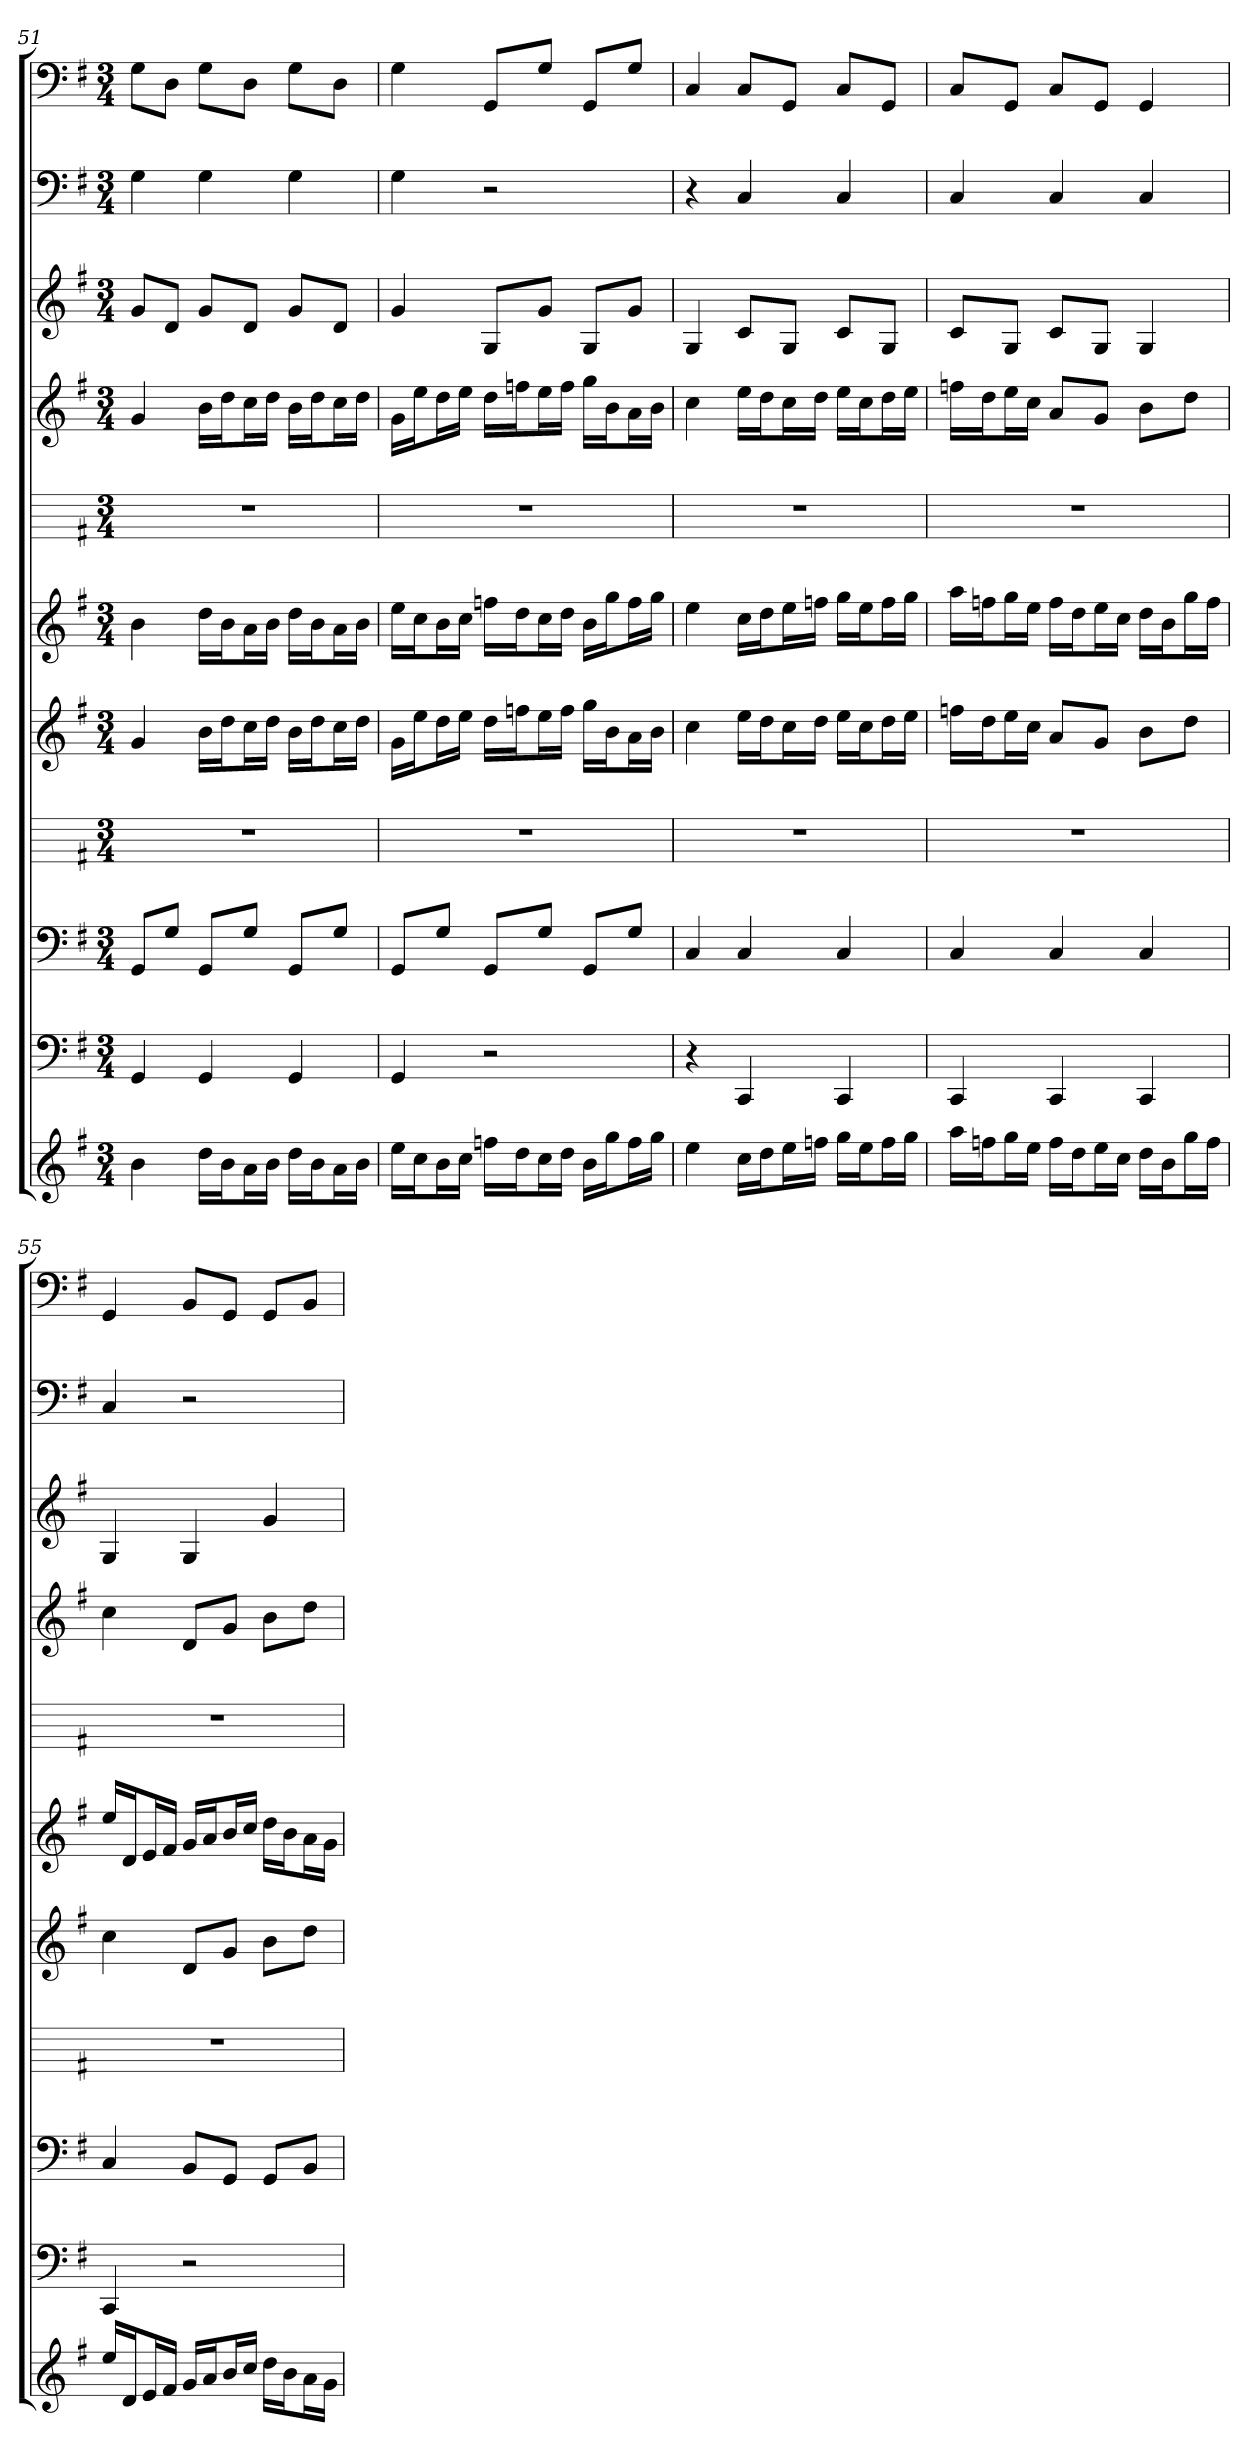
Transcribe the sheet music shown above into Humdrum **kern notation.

**kern	**kern	**kern	**kern	**kern	**kern	**kern	**kern	**kern	**kern	**kern
*part11	*part10	*part9	*part8	*part7	*part6	*part5	*part4	*part3	*part2	*part1
*staff11	*staff10	*staff9	*staff8	*staff7	*staff6	*staff5	*staff4	*staff3	*staff2	*staff1
*k[f#]	*k[f#]	*k[f#]	*k[f#]	*k[f#]	*k[f#]	*k[f#]	*k[f#]	*k[f#]	*k[f#]	*k[f#]
*G:	*G:	*G:	*G:	*G:	*G:	*G:	*G:	*G:	*G:	*G:
*M3/4	*M3/4	*M3/4	*M3/4	*M3/4	*M3/4	*M3/4	*M3/4	*M3/4	*M3/4	*M3/4
=51	=51	=51	=51	=51	=51	=51	=51	=51	=51	=51
4b	4GG	8GGL	2.r	4g	4b	2.r	4g	8gL	4G	8GL
.	.	8GJ	.	.	.	.	.	8dJ	.	8DJ
16ddLL	4GG	8GGL	.	16bLL	16ddLL	.	16bLL	8gL	4G	8GL
16bJ	.	.	.	16ddJ	16bJ	.	16ddJ	.	.	.
16aL	.	8GJ	.	16ccL	16aL	.	16ccL	8dJ	.	8DJ
16bJJ	.	.	.	16ddJJ	16bJJ	.	16ddJJ	.	.	.
16ddLL	4GG	8GGL	.	16bLL	16ddLL	.	16bLL	8gL	4G	8GL
16bJ	.	.	.	16ddJ	16bJ	.	16ddJ	.	.	.
16aL	.	8GJ	.	16ccL	16aL	.	16ccL	8dJ	.	8DJ
16bJJ	.	.	.	16ddJJ	16bJJ	.	16ddJJ	.	.	.
=52	=52	=52	=52	=52	=52	=52	=52	=52	=52	=52
16eeLL	4GG	8GGL	2.r	16gLL	16eeLL	2.r	16gLL	4g	4G	4G
16ccJ	.	.	.	16eeJ	16ccJ	.	16eeJ	.	.	.
16bL	.	8GJ	.	16ddL	16bL	.	16ddL	.	.	.
16ccJJ	.	.	.	16eeJJ	16ccJJ	.	16eeJJ	.	.	.
16ffnLL	2r	8GGL	.	16ddLL	16ffnLL	.	16ddLL	8GL	2r	8GGL
16ddJ	.	.	.	16ffnJ	16ddJ	.	16ffnJ	.	.	.
16ccL	.	8GJ	.	16eeL	16ccL	.	16eeL	8gJ	.	8GJ
16ddJJ	.	.	.	16ffJJ	16ddJJ	.	16ffJJ	.	.	.
16bLL	.	8GGL	.	16ggLL	16bLL	.	16ggLL	8GL	.	8GGL
16ggJ	.	.	.	16bJ	16ggJ	.	16bJ	.	.	.
16ffL	.	8GJ	.	16aL	16ffL	.	16aL	8gJ	.	8GJ
16ggJJ	.	.	.	16bJJ	16ggJJ	.	16bJJ	.	.	.
=53	=53	=53	=53	=53	=53	=53	=53	=53	=53	=53
4ee	4r	4C	2.r	4cc	4ee	2.r	4cc	4G	4r	4C
16ccLL	4CC	4C	.	16eeLL	16ccLL	.	16eeLL	8cL	4C	8CL
16ddJ	.	.	.	16ddJ	16ddJ	.	16ddJ	.	.	.
16eeL	.	.	.	16ccL	16eeL	.	16ccL	8GJ	.	8GGJ
16ffnJJ	.	.	.	16ddJJ	16ffnJJ	.	16ddJJ	.	.	.
16ggLL	4CC	4C	.	16eeLL	16ggLL	.	16eeLL	8cL	4C	8CL
16eeJ	.	.	.	16ccJ	16eeJ	.	16ccJ	.	.	.
16ffL	.	.	.	16ddL	16ffL	.	16ddL	8GJ	.	8GGJ
16ggJJ	.	.	.	16eeJJ	16ggJJ	.	16eeJJ	.	.	.
=54	=54	=54	=54	=54	=54	=54	=54	=54	=54	=54
16aaLL	4CC	4C	2.r	16ffnLL	16aaLL	2.r	16ffnLL	8cL	4C	8CL
16ffnJ	.	.	.	16ddJ	16ffnJ	.	16ddJ	.	.	.
16ggL	.	.	.	16eeL	16ggL	.	16eeL	8GJ	.	8GGJ
16eeJJ	.	.	.	16ccJJ	16eeJJ	.	16ccJJ	.	.	.
16ffLL	4CC	4C	.	8aL	16ffLL	.	8aL	8cL	4C	8CL
16ddJ	.	.	.	.	16ddJ	.	.	.	.	.
16eeL	.	.	.	8gJ	16eeL	.	8gJ	8GJ	.	8GGJ
16ccJJ	.	.	.	.	16ccJJ	.	.	.	.	.
16ddLL	4CC	4C	.	8bL	16ddLL	.	8bL	4G	4C	4GG
16bJ	.	.	.	.	16bJ	.	.	.	.	.
16ggL	.	.	.	8ddJ	16ggL	.	8ddJ	.	.	.
16ffJJ	.	.	.	.	16ffJJ	.	.	.	.	.
=55	=55	=55	=55	=55	=55	=55	=55	=55	=55	=55
16eeLL	4CC	4C	2.r	4cc	16eeLL	2.r	4cc	4G	4C	4GG
16dJ	.	.	.	.	16dJ	.	.	.	.	.
16eL	.	.	.	.	16eL	.	.	.	.	.
16f#JJ	.	.	.	.	16f#JJ	.	.	.	.	.
16gLL	2r	8BBL	.	8dL	16gLL	.	8dL	4G	2r	8BBL
16aJ	.	.	.	.	16aJ	.	.	.	.	.
16bL	.	8GGJ	.	8gJ	16bL	.	8gJ	.	.	8GGJ
16ccJJ	.	.	.	.	16ccJJ	.	.	.	.	.
16ddLL	.	8GGL	.	8bL	16ddLL	.	8bL	4g	.	8GGL
16bJ	.	.	.	.	16bJ	.	.	.	.	.
16aL	.	8BBJ	.	8ddJ	16aL	.	8ddJ	.	.	8BBJ
16gJJ	.	.	.	.	16gJJ	.	.	.	.	.
=	=	=	=	=	=	=	=	=	=	=
*-	*-	*-	*-	*-	*-	*-	*-	*-	*-	*-
